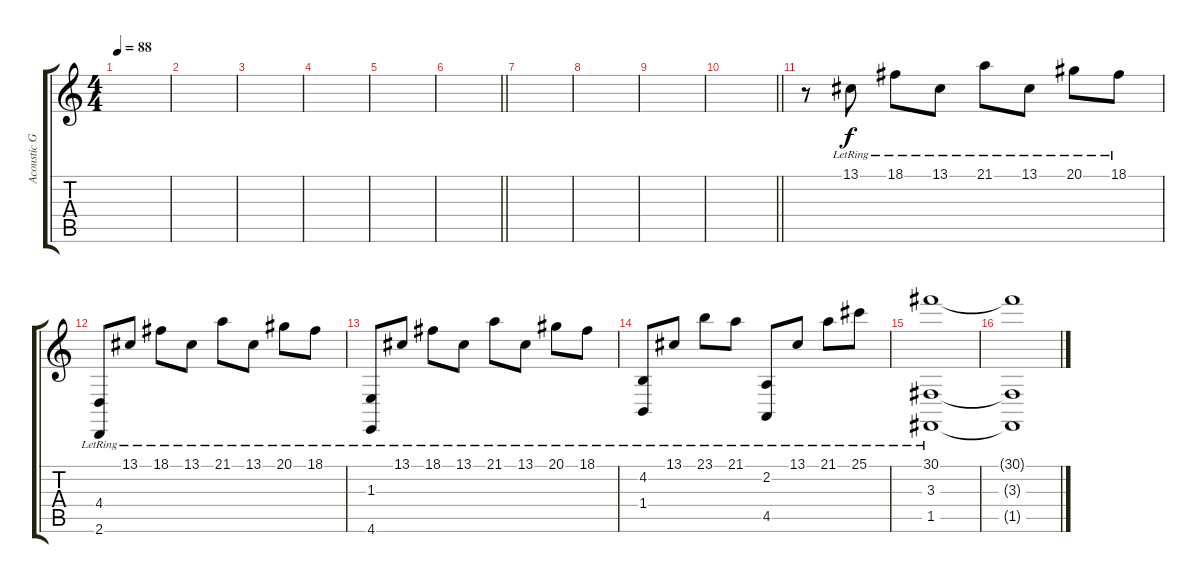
\track ("Acoustic Grand Piano" "Acoustic G") {instrument acousticgrandpiano}
\staff {score tabs}
\tuning (C4 G3 Eb3 Bb2 F2 C2) {hide}
\ts (4 4)
\tempo 88
\clef g2
\ks c
|
|
|
|
|
\barLineRight lightlight
|
|
|
|
\barLineRight lightlight
|
r.8 13.1{lr}.8 18.1{lr}.8 13.1{lr}.8 21.1{lr}.8 13.1{lr}.8 20.1{lr}.8 18.1{lr}.8 |
(4.4{lr} 2.6{lr}).8 13.1{lr}.8 18.1{lr}.8 13.1{lr}.8 21.1{lr}.8 13.1{lr}.8 20.1{lr}.8 18.1{lr}.8 |
(1.3{lr} 4.6{lr}).8 13.1{lr}.8 18.1{lr}.8 13.1{lr}.8 21.1{lr}.8 13.1{lr}.8 20.1{lr}.8 18.1{lr}.8 |
(4.2{lr} 1.4{lr}).8 13.1{lr}.8 23.1{lr}.8 21.1{lr}.8 (2.2{lr} 4.5{lr}).8 13.1{lr}.8 21.1{lr}.8 25.1{lr}.8 |
(30.1 3.3{lr} 1.5{lr}).1 |
(30.1{t} 3.3{t} 1.5{t}).1
